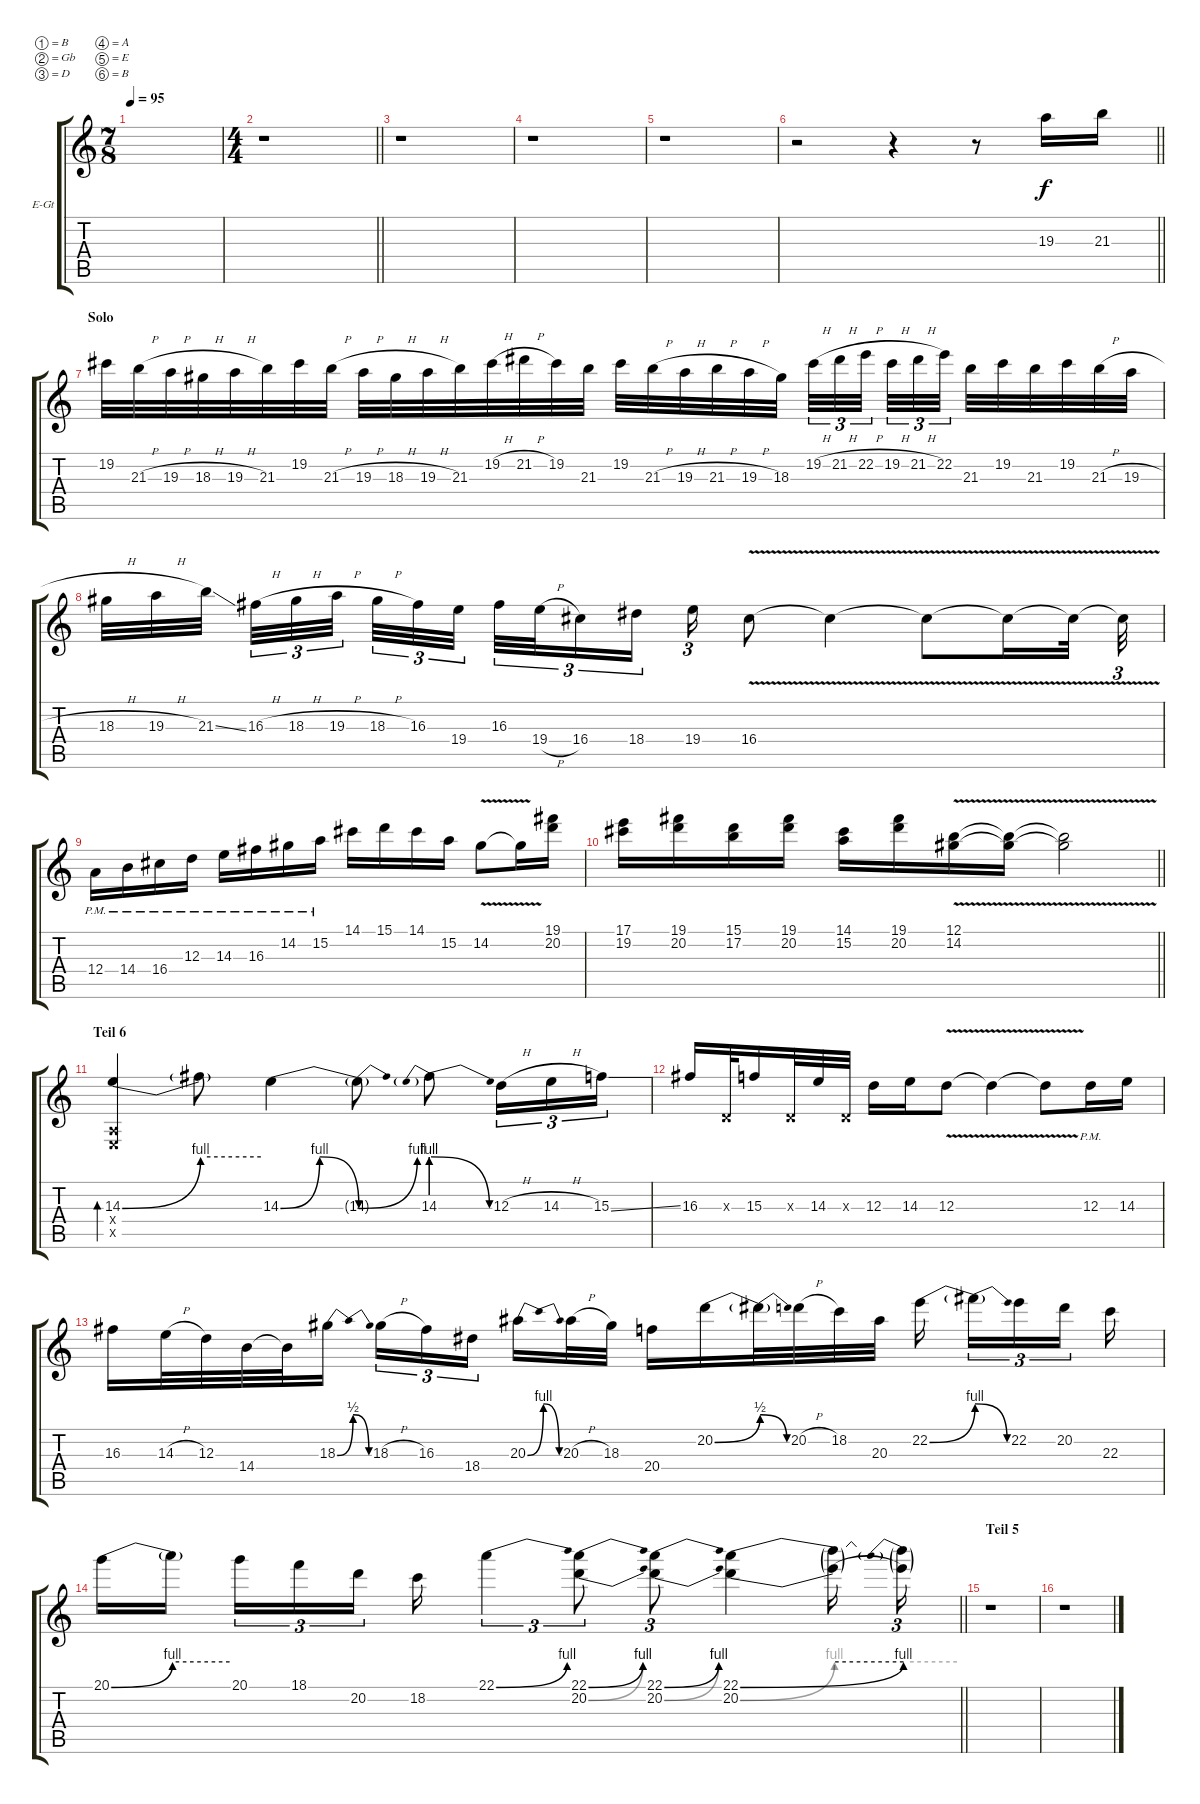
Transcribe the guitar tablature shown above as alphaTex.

\bracketExtendMode groupsimilarinstruments
\firstSystemTrackNameOrientation horizontal
\otherSystemsTrackNameOrientation horizontal
\track ("Solo Guitar" "E-Gt") {instrument distortionguitar}
\staff {score tabs}
\tuning (B3 Gb3 D3 A2 E2 B1)
\ts (7 8)
\tempo 95
\clef g2
\ks c
|
\ts (4 4)
\barLineRight lightlight
r.1 |
r.1 |
r.1 |
r.1 |
\barLineRight lightlight
r.2 r.4 r.8 19.3.16 21.3.16 |
\section ("" "Solo")
19.2.32 21.3{h}.32 19.3{h}.32 18.3{h}.32 19.3{h}.32 21.3.32 19.2.32 21.3{h}.32 19.3{h}.32 18.3{h}.32 19.3{h}.32 21.3.32 19.2{h}.32 21.2{h}.32 19.2.32 21.3.32 19.2.32 21.3{h}.32 19.3{h}.32 21.3{h}.32 19.3{h}.32 18.3.32 19.2{h}.32{tu (3 2)} 21.2{h}.32{tu (3 2)} 22.2{h}.32{tu (3 2)} 19.2{h}.32{tu (3 2)} 21.2{h}.32{tu (3 2)} 22.2.32{tu (3 2)} 21.3.32 19.2.32 21.3.32 19.2.32 21.3{h}.32 19.3{h}.32 |
18.3{h}.32 19.3{h}.32 21.3{ss}.32 16.3{h}.32{tu (3 2)} 18.3{h}.32{tu (3 2)} 19.3{h}.32{tu (3 2)} 18.3{h}.32{tu (3 2)} 16.3.32{tu (3 2)} 19.4.32{tu (3 2)} 16.3.32{tu (3 2)} 19.4{h}.32{tu (3 2)} 16.4.16{tu (3 2)} 18.4.16{tu (3 2)} 19.4.16{tu (3 2)} 16.4{v}.8 16.4{v t}.4 16.4{v t}.8 16.4{v t}.16 16.4{v t}.32 16.4{v t}.32{tu (3 2)} |
12.4{pm}.16 14.4{pm}.16 16.4{pm}.16 12.3{pm}.16 14.3{pm}.16 16.3{pm}.16 14.2{pm}.16 15.2{pm}.16 14.1.16 15.1.16 14.1.16 15.2.16 14.2{v}.8 14.2{v t}.16 (19.1 20.2).16 |
\barLineRight lightlight
(17.1 19.2).16 (19.1 20.2).16 (15.1 17.2).16 (19.1 20.2).16 (14.1 15.2).16 (19.1 20.2).16 (12.1{v} 14.2{v}).16 (12.1{v t} 14.2{v t}).16 (12.1{v t} 14.2{v t}).2 |
\section ("" "Teil 6")
(14.3{be (bend 0 0 60 4)} 0.4{x} 0.5{x}).4{bd 60} 14.3{be (hold 0 4 60 4) t}.8 14.3{be (bendrelease 0 0 30 4 30 4 60 0)}.4 14.3{be (bend 0 0 60 4) t}.8 14.3{be (prebendrelease 0 4 60 0)}.8 12.3{h}.16{tu (3 2)} 14.3{h}.16{tu (3 2)} 15.3{ss}.16{tu (3 2)} |
16.3.16 0.3{x}.32 15.3.16 0.3{x}.32 14.3.32 0.3{x}.32 12.3.16 14.3.16 12.3{v}.8 12.3{v t}.4 12.3{v t}.8 12.3{pm}.16 14.3.16 |
16.3.16 14.3{h}.32 12.3.32 14.4.32 14.4{t}.32 18.3{be (bendrelease 0 0 30 2 30 2 60 0)}.16 18.3{h}.16{tu (3 2)} 16.3.16{tu (3 2)} 18.4.16{tu (3 2)} 20.3{be (bendrelease 0 0 30 4 30 4 60 0)}.16 20.3{h}.32 18.3.32 20.4.16 20.2{be (bend 0 0 60 2)}.16 20.2{be (release 0 2 60 0) t}.32 20.2{h}.32 18.2.32 20.3.32 22.2{be (bend 0 0 60 4)}.16 22.2{be (release 0 4 60 0) t}.16{tu (3 2)} 22.2.16{tu (3 2)} 20.2.16{tu (3 2)} 22.3.16 |
\barLineRight lightlight
20.1{be (bend 0 0 60 4)}.16 20.1{be (hold 0 4 60 4) t}.16 20.1.16{tu (3 2)} 18.1.16{tu (3 2)} 20.2.16{tu (3 2)} 18.2.16 22.1{be (bend 0 0 60 4)}.4{tu (3 2)} (22.1{be (bend 0 0 60 4)} 20.2{be (bend 0 0 60 4)}).8{tu (3 2)} (22.1{be (bend 0 0 60 4)} 20.2{be (bend 0 0 60 4)}).8{tu (3 2)} (22.1{be (bend 0 0 60 4)} 20.2{be (bend 0 0 60 4)}).4 (22.1{t} 20.2{be (hold 0 4 60 4) t}).16 (22.1{be (prebend 0 4 60 4) t} 20.2{be (hold 0 4 60 4) t}).16{tu (3 2)} |
\section ("" "Teil 5")
r.1 |
r.1
